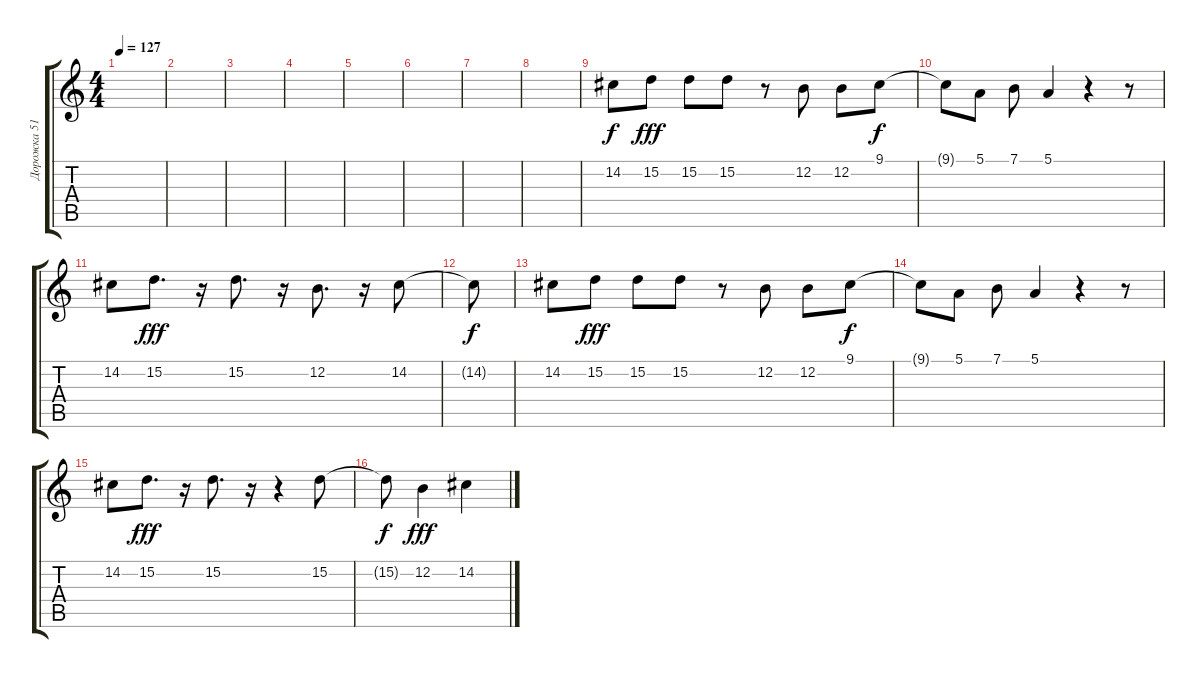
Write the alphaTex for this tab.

\track ("Дорожка 51" "Дорожка 51") {instrument synthvoice}
\staff {score tabs}
\tuning (E4 B3 G3 D3 A2 E2) {hide}
\ts (4 4)
\tempo 127
\clef g2
\ks c
|
|
|
|
|
|
|
|
14.2.8 15.2.8{dy fff} 15.2.8 15.2.8 r.8 12.2.8 12.2.8 9.1.8{dy f} |
9.1{t}.8 5.1.8 7.1.8 5.1.4 r.4 r.8 |
14.2.8 15.2.8{d dy fff} r.16 15.2.8{d} r.16 12.2.8{d} r.16 14.2.8 |
14.2{t}.8{dy f} |
14.2.8 15.2.8{dy fff} 15.2.8 15.2.8 r.8 12.2.8 12.2.8 9.1.8{dy f} |
9.1{t}.8 5.1.8 7.1.8 5.1.4 r.4 r.8 |
14.2.8 15.2.8{d dy fff} r.16 15.2.8{d} r.16 r.4 15.2.8 |
15.2{t}.8{dy f} 12.2.4{dy fff} 14.2.4
